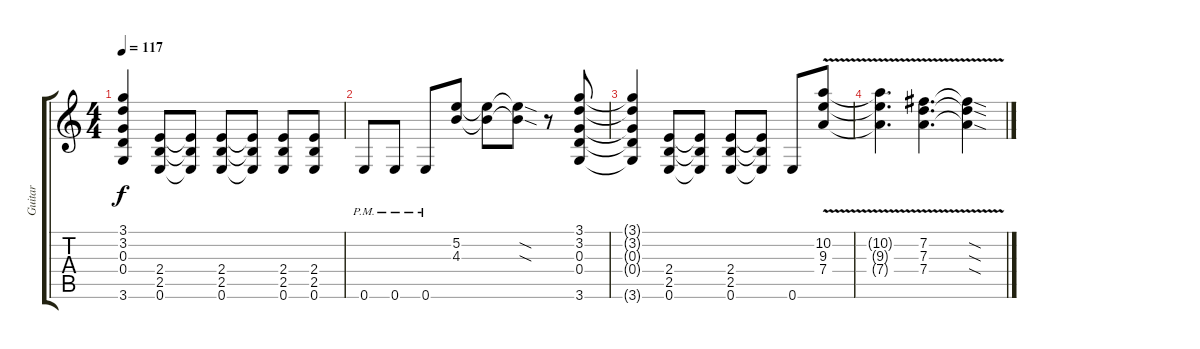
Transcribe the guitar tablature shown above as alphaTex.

\track ("Guitar " "Guitar ") {instrument overdrivenguitar}
\staff {score tabs}
\tuning (E4 B3 G3 D3 A2 E2) {hide}
\ts (4 4)
\tempo 117
\clef g2
\ks c
(3.1{t} 3.2{t} 0.3{t} 0.4{t} 3.6{t}).4{dy f} (2.4 2.5 0.6).8 (2.4{t} 2.5{t} 0.6{t}).8 (2.4 2.5 0.6).8 (2.4{t} 2.5{t} 0.6{t}).8 (2.4 2.5 0.6).8 (2.4 2.5 0.6).8 |
0.6{pm}.8 0.6{pm}.8 0.6{pm}.8 (5.2 4.3).8 (5.2{t} 4.3{t}).8 (5.2{sod t} 4.3{sod t}).8 r.8 (3.1 3.2 0.3 0.4 3.6).8 |
(3.1{t} 3.2{t} 0.3{t} 0.4{t} 3.6{t}).4 (2.4 2.5 0.6).8 (2.4{t} 2.5{t} 0.6{t}).8 (2.4 2.5 0.6).8 (2.4{t} 2.5{t} 0.6{t}).8 0.6.8 (10.2{v} 9.3{v} 7.4{v}).8 |
(10.2{t} 9.3{t} 7.4{t}).4{d} (7.2{v} 7.3{v} 7.4{v}).4{d} (7.2{sod t} 7.3{sod t} 7.4{sod t}).4
